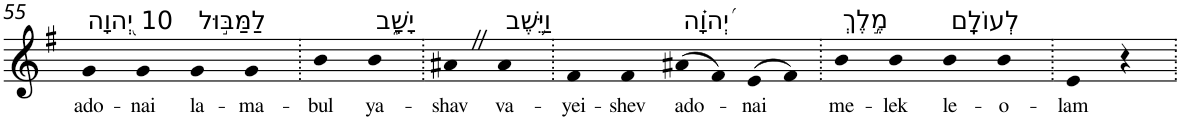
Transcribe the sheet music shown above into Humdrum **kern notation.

**kern	**text
*part1	*part1
*staff1	*staff1
*I"Piano	*
*I'Pno	*
!!LO:PB:g=z
*clefG2	*
*k[f#]	*
*G:	*
=55	=55
!LO:TX:a:t=10 יְ֭הוָה	!
!	!LO:LY:b
4g	ado-
!	!LO:LY:b
4g	-nai
!LO:TX:a:t=לַמַּבּ֣וּל	!
!	!LO:LY:b
4g	la-
!	!LO:LY:b
4g	-ma-
=56.	=56.
!	!LO:LY:b
4b	-bul
!LO:TX:a:t=יָשָׁ֑ב	!
!	!LO:LY:b
4b	ya-
=57.	=57.
!	!LO:LY:b
4a#XZ	-shav
!LO:TX:a:t=וַיֵּ֥שֶׁב	!
!	!LO:LY:b
4a#	va-
=58.	=58.
!	!LO:LY:b
4f#	-yei-
!	!LO:LY:b
4f#	-shev
!LO:TX:a:t=יְ֝הוָ֗ה	!
!	!LO:LY:b
(>8a#X	ado-
8f#)	.
!	!LO:LY:b
(>8e	-nai
8f#)	.
=59.	=59.
!LO:TX:a:t=מֶ֣לֶךְ	!
!	!LO:LY:b
4b	me-
!	!LO:LY:b
4b	-lek
!LO:TX:a:t=לְעוֹלָֽם	!
!	!LO:LY:b
4b	le-
!	!LO:LY:b
4b	-o-
=60.	=60.
!	!LO:LY:b
4e	-lam
4r	.
=.	=.
*-	*-
